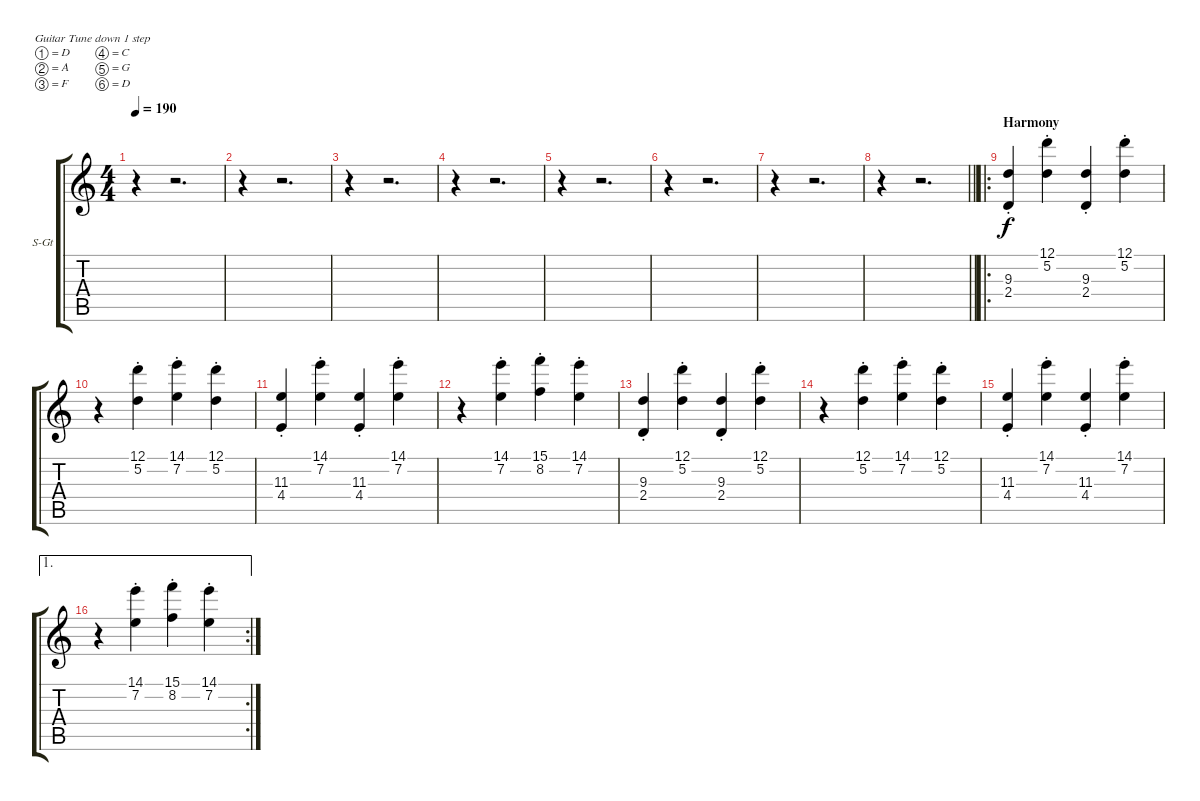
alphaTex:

\bracketExtendMode groupsimilarinstruments
\firstSystemTrackNameOrientation horizontal
\otherSystemsTrackNameOrientation horizontal
\track ("Strings" "S-Gt") {instrument stringensemble1}
\staff {score tabs}
\tuning (D4 A3 F3 C3 G2 D2)
\displaytranspose 12
\ts (4 4)
\tempo 190
\clef g2
\ks c
r.4{dy f} r.2{d} |
r.4 r.2{d} |
r.4 r.2{d} |
r.4 r.2{d} |
r.4 r.2{d} |
r.4 r.2{d} |
r.4 r.2{d} |
\barLineRight lightlight
r.4 r.2{d} |
\ro
\section ("" "Harmony")
(9.3{st} 2.4{st}).4 (12.1{st} 5.2{st}).4 (9.3{st} 2.4{st}).4 (12.1{st} 5.2{st}).4 |
r.4 (12.1{st} 5.2{st}).4 (14.1{st} 7.2{st}).4 (12.1{st} 5.2{st}).4 |
(11.3{st} 4.4{st}).4 (14.1{st} 7.2{st}).4 (11.3{st} 4.4{st}).4 (14.1{st} 7.2{st}).4 |
r.4 (14.1{st} 7.2{st}).4 (15.1{st} 8.2{st}).4 (14.1{st} 7.2{st}).4 |
(9.3{st} 2.4{st}).4 (12.1{st} 5.2{st}).4 (9.3{st} 2.4{st}).4 (12.1{st} 5.2{st}).4 |
r.4 (12.1{st} 5.2{st}).4 (14.1{st} 7.2{st}).4 (12.1{st} 5.2{st}).4 |
(11.3{st} 4.4{st}).4 (14.1{st} 7.2{st}).4 (11.3{st} 4.4{st}).4 (14.1{st} 7.2{st}).4 |
\ae 1
\rc 2
r.4 (14.1{st} 7.2{st}).4 (15.1{st} 8.2{st}).4 (14.1{st} 7.2{st}).4
